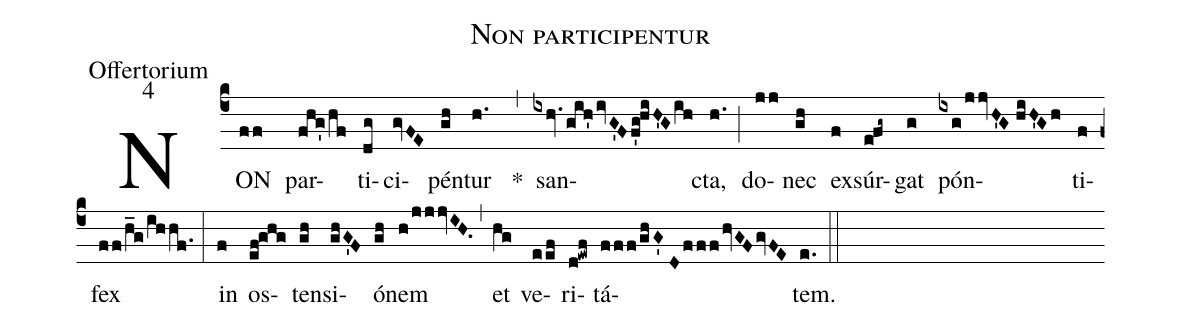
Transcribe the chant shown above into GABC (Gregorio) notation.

name:Non participentur;
office-part:Offertorium;
mode:4;
%%
(c4) NON(ff) par(fhg'/hf)ti(dg)ci(gvFE)pén(gh)tur(h.) <clear>*(,) san(ixhv.gih'ivG'Ff'g!hiH'Gih)cta,(h.) (;) do(jj)nec(gh) ex(f)súr(efg~)gat(g) pón(ixg/jjvH'G//hiH'Gh)ti(f)fex(ff/h_g/ihhf.) (:) in(f) os(ef!ghg)ten(gh)si(ghG'F)ó(gh)nem(h/jjjvIH.) (,) et(hg) ve(eef)ri(d!ewf)tá(fff/ghG'//DfffhvGFgvFE)tem.(e.) (::)
